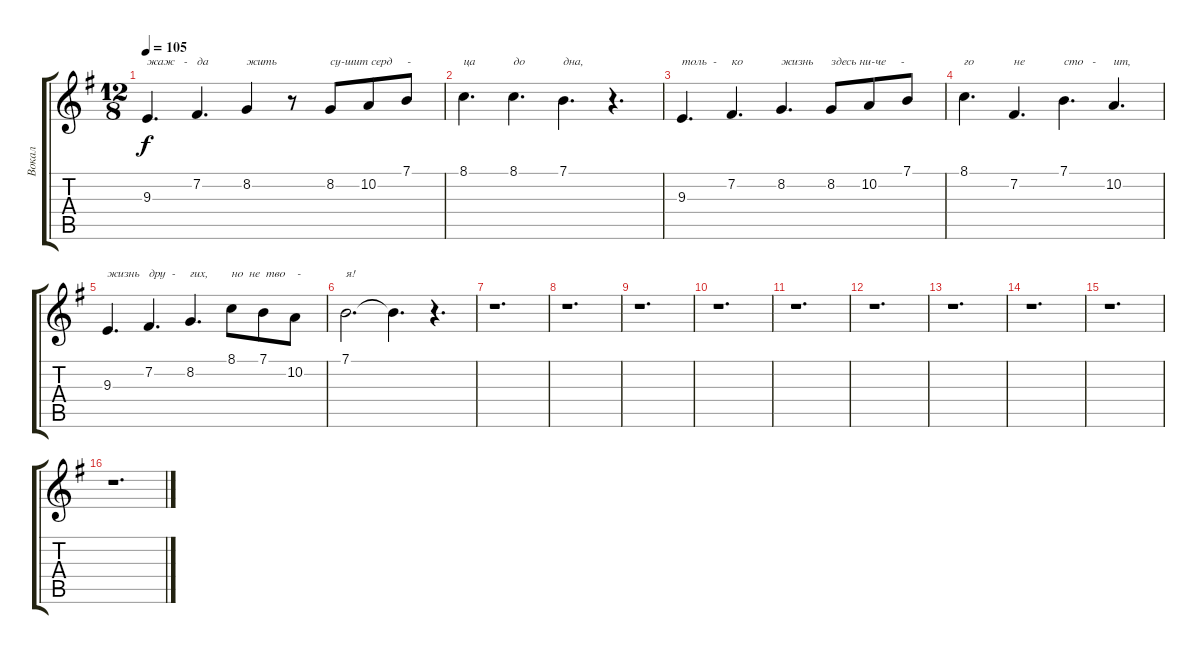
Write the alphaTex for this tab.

\track ("Вокал" "Вокал") {instrument fx5brightness}
\staff {score tabs}
\tuning (E4 B3 G3 D3 A2 E2) {hide}
\ts (12 8)
\tempo 105
\clef g2
\ks eminor
9.3.4{d txt "жаж   -" dy f} 7.2.4{d txt "да"} 8.2.4{txt "жить"} r.8 8.2.8{txt "су-шит серд     -"} 10.2.8 7.1.8 |
8.1.4{d txt "ца"} 8.1.4{d txt "до"} 7.1.4{d txt "дна,"} r.4{d} |
9.3.4{d txt "толь  -"} 7.2.4{d txt "ко"} 8.2.4{d txt "жизнь"} 8.2.8{txt "здесь ни-че     -"} 10.2.8 7.1.8 |
8.1.4{d txt "го"} 7.2.4{d txt "не"} 7.1.4{d txt "сто   -"} 10.2.4{d txt "ит,"} |
9.3.4{d txt "жизнь"} 7.2.4{d txt "дру  -"} 8.2.4{d txt "гих,"} 8.1.8{txt "но  не  тво    -"} 7.1.8 10.2.8 |
7.1.2{d txt "я!"} 7.1{t}.4{d} r.4{d} |
r.1{d} |
r.1{d} |
r.1{d} |
r.1{d} |
r.1{d} |
r.1{d} |
r.1{d} |
r.1{d} |
r.1{d} |
r.1{d}
